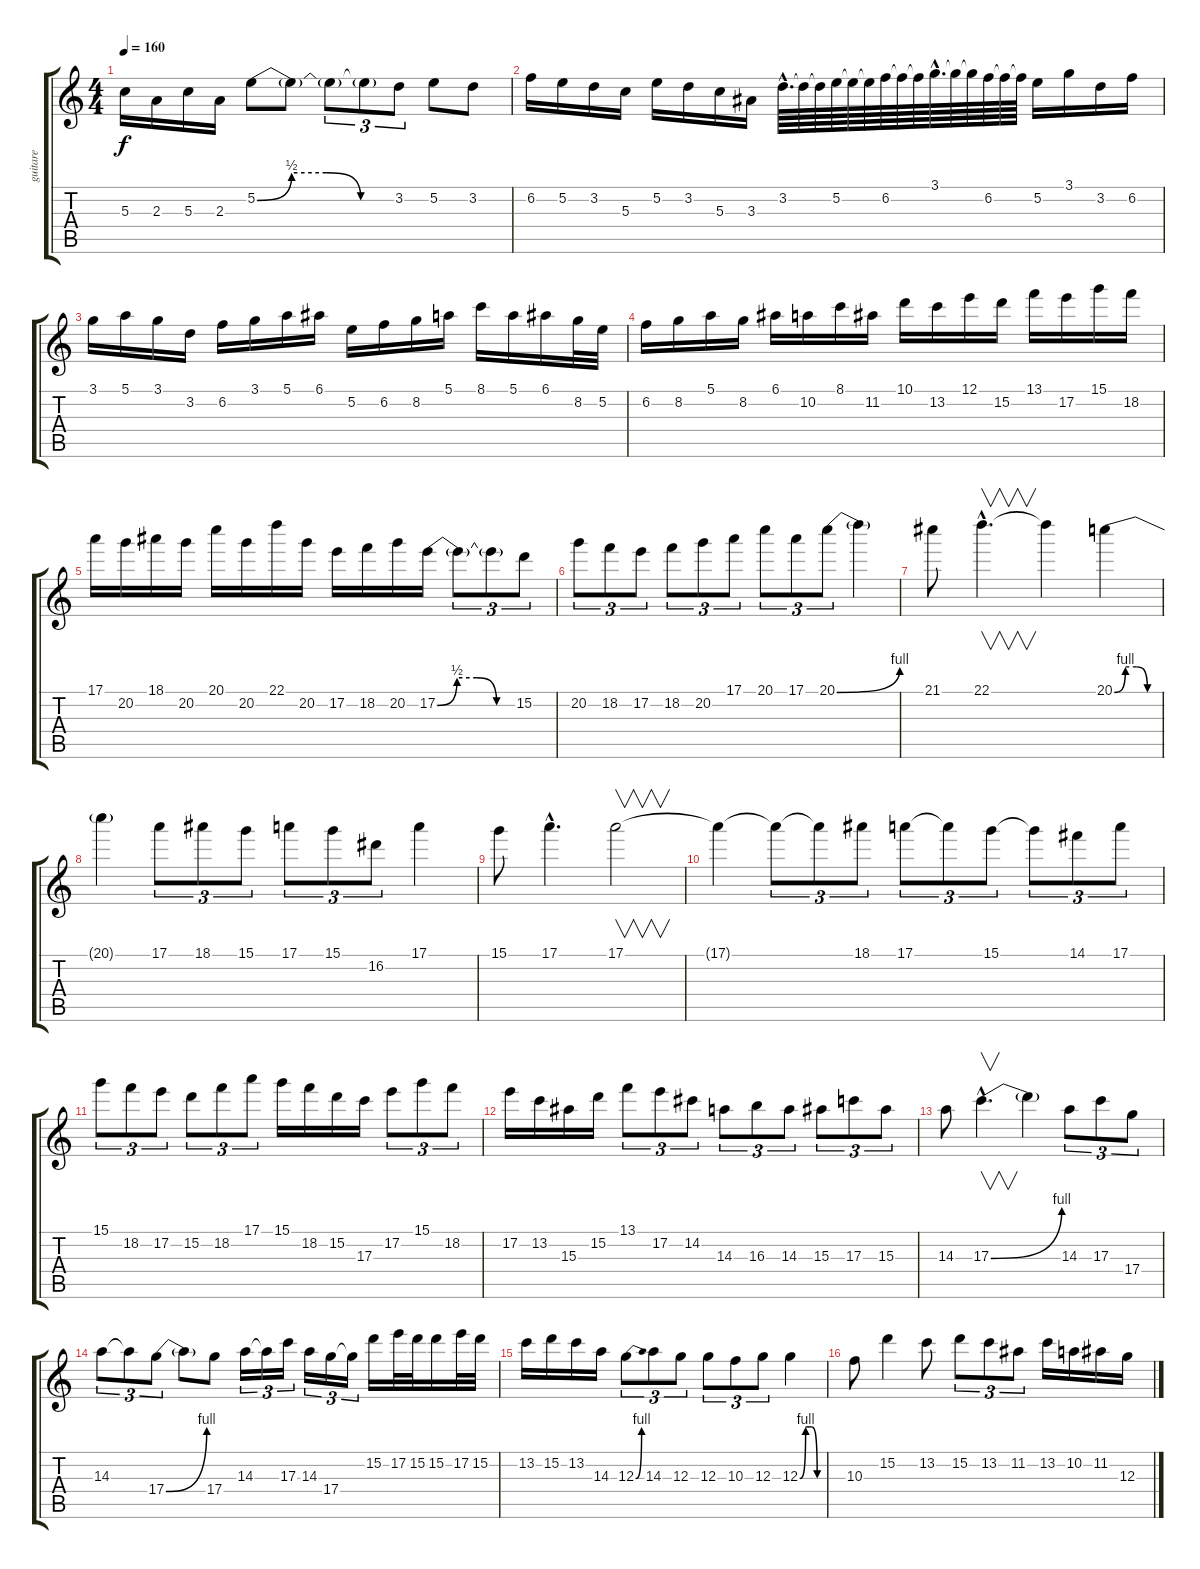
\track ("guitare" "guitare") {instrument distortionguitar}
\staff {score tabs}
\tuning (E4 B3 G3 D3 A2 E2) {hide}
\ts (4 4)
\tempo 160
\clef g2
\ks c
5.3.16{dy f} 2.3.16 5.3.16 2.3.16 5.2{be (custom 0 0 15 2 30 2 45 0 60 0)}.8 5.2{t}.8 5.2{t}.8{tu (3 2)} 5.2{t}.8{tu (3 2)} 3.2.8{tu (3 2)} 5.2.8 3.2.8 |
6.2.16 5.2.16 3.2.16 5.3.16 5.2.16 3.2.16 5.3.16 3.3.16 3.2{hac}.64{d} 3.2{t}.64 3.2{t}.64 5.2.64 5.2{t}.64 5.2{t}.64 6.2.64 6.2{t}.64 6.2{t}.64 3.1{hac}.64{d} 3.1{t}.64 3.1{t}.64 6.2.64 6.2{t}.64 6.2{t}.64 5.2.16 3.1.16 3.2.16 6.2.16 |
3.1.16 5.1.16 3.1.16 3.2.16 6.2.16 3.1.16 5.1.16 6.1.16 5.2.16 6.2.16 8.2.16 5.1.16 8.1.16 5.1.16 6.1.16 8.2.32 5.2.32 |
6.2.16 8.2.16 5.1.16 8.2.16 6.1.16 10.2.16 8.1.16 11.2.16 10.1.16 13.2.16 12.1.16 15.2.16 13.1.16 17.2.16 15.1.16 18.2.16 |
17.1.16 20.2.16 18.1.16 20.2.16 20.1.16 20.2.16 22.1.16 20.2.16 17.2.16 18.2.16 20.2.16 17.2{be (custom 0 0 15 2 30 2 45 0 60 0)}.16 17.2{t}.8{tu (3 2)} 17.2{t}.8{tu (3 2)} 15.2.8{tu (3 2)} |
20.2.8{tu (3 2)} 18.2.8{tu (3 2)} 17.2.8{tu (3 2)} 18.2.8{tu (3 2)} 20.2.8{tu (3 2)} 17.1.8{tu (3 2)} 20.1.8{tu (3 2)} 17.1.8{tu (3 2)} 20.1{be (bend 0 0 60 4)}.8{tu (3 2)} 20.1{t}.4 |
21.1.8 22.1{hac}.4{v d} 22.1{t}.4 20.1{be (custom 0 0 15 4 30 4 45 0 60 0)}.4 |
20.1{t}.4 17.1.8{tu (3 2)} 18.1.8{tu (3 2)} 15.1.8{tu (3 2)} 17.1.8{tu (3 2)} 15.1.8{tu (3 2)} 16.2.8{tu (3 2)} 17.1.4 |
15.1.8 17.1{hac}.4{d} 17.1.2{v} |
17.1{t}.4 17.1{t}.8{tu (3 2)} 17.1{t}.8{tu (3 2)} 18.1.8{tu (3 2)} 17.1.8{tu (3 2)} 17.1{t}.8{tu (3 2)} 15.1.8{tu (3 2)} 15.1{t}.8{tu (3 2)} 14.1.8{tu (3 2)} 17.1.8{tu (3 2)} |
15.1.8{tu (3 2)} 18.2.8{tu (3 2)} 17.2.8{tu (3 2)} 15.2.8{tu (3 2)} 18.2.8{tu (3 2)} 17.1.8{tu (3 2)} 15.1.16 18.2.16 15.2.16 17.3.16 17.2.8{tu (3 2)} 15.1.8{tu (3 2)} 18.2.8{tu (3 2)} |
17.2.16 13.2.16 15.3.16 15.2.16 13.1.8{tu (3 2)} 17.2.8{tu (3 2)} 14.2.8{tu (3 2)} 14.3.8{tu (3 2)} 16.3.8{tu (3 2)} 14.3.8{tu (3 2)} 15.3.8{tu (3 2)} 17.3.8{tu (3 2)} 15.3.8{tu (3 2)} |
14.3.8 17.3{be (bend 0 0 60 4) hac}.4{v d} 17.3{t}.4 14.3.8{tu (3 2)} 17.3.8{tu (3 2)} 17.4.8{tu (3 2)} |
14.3.8{tu (3 2)} 14.3{t}.8{tu (3 2)} 17.4{be (bend 0 0 60 4)}.8{tu (3 2)} 17.4{t}.8 17.4.8 14.3.16{tu (3 2)} 14.3{t}.16{tu (3 2)} 17.3.16{tu (3 2)} 14.3.16{tu (3 2)} 17.4.16{tu (3 2)} 17.4{t}.16{tu (3 2)} 15.2.16 17.2.32 15.2.32 15.2.16 17.2.32 15.2.32 |
13.2.16 15.2.16 13.2.16 14.3.16 12.3{be (bend 0 0 60 4)}.8{tu (3 2)} 14.3.8{tu (3 2)} 12.3.8{tu (3 2)} 12.3.8{tu (3 2)} 10.3.8{tu (3 2)} 12.3.8{tu (3 2)} 12.3{be (custom 0 0 15 4 30 4 45 0 60 0)}.4 |
10.3.8 15.2.4 13.2.8 15.2.8{tu (3 2)} 13.2.8{tu (3 2)} 11.2.8{tu (3 2)} 13.2.16 10.2.16 11.2.16 12.3.16
